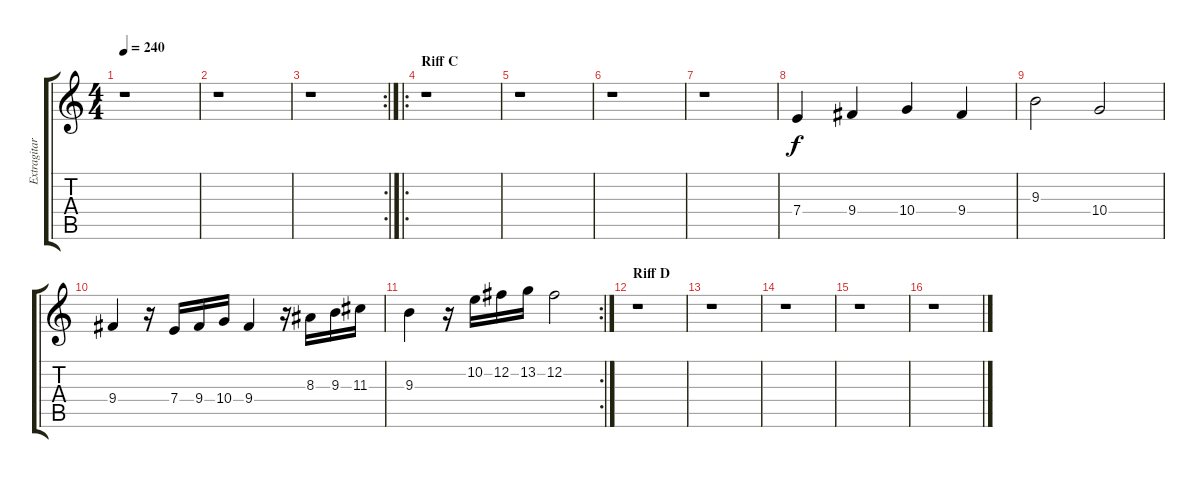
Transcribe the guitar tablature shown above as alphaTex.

\track ("Extragitarr" "Extragitar") {instrument distortionguitar}
\staff {score tabs}
\tuning (B3 Gb3 D3 A2 E2 B1) {hide}
\ts (4 4)
\tempo 240
\clef g2
\ks c
r.1{dy f} |
r.1 |
\rc 2
r.1 |
\ro
\section ("" "Riff C")
r.1 |
r.1 |
r.1 |
r.1 |
7.4.4 9.4.4 10.4.4 9.4.4 |
9.3.2 10.4.2 |
9.4.4 r.16 7.4.16 9.4.16 10.4.16 9.4.4 r.16 8.3.16 9.3.16 11.3.16 |
\rc 2
9.3.4 r.16 10.2.16 12.2.16 13.2.16 12.2.2 |
\section ("" "Riff D")
r.1 |
r.1 |
r.1 |
r.1 |
r.1
